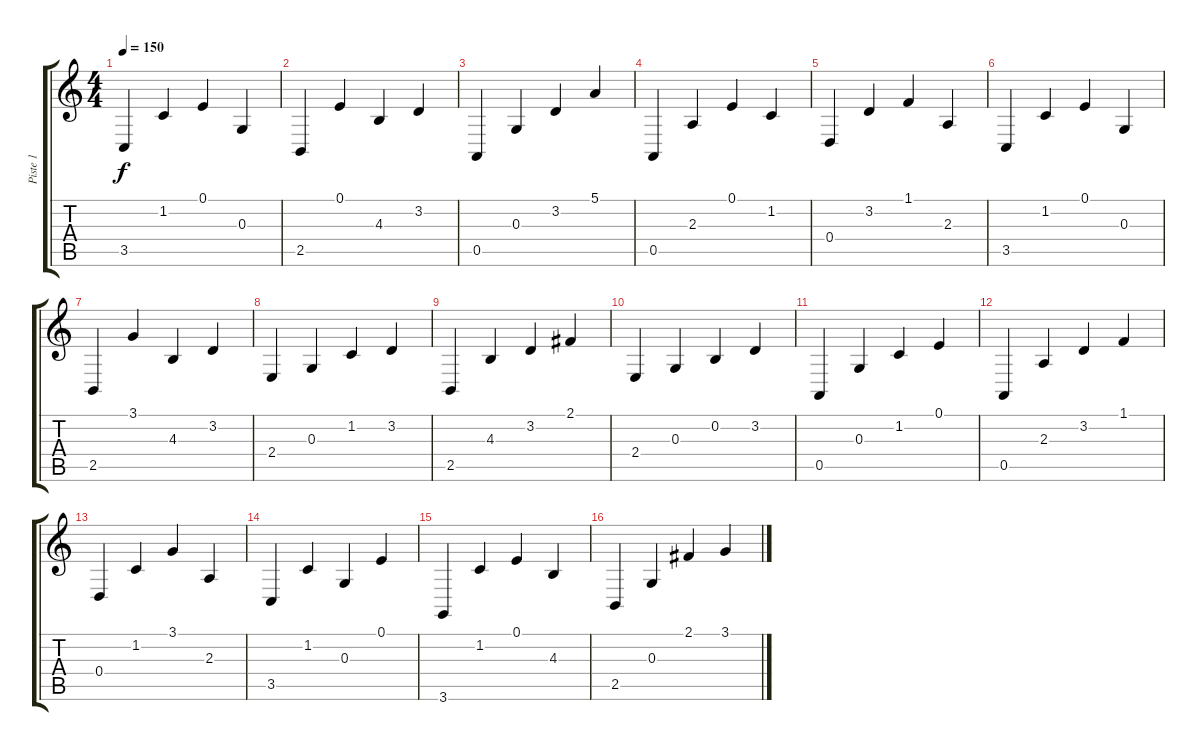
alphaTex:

\track ("Piste 1" "Piste 1") {instrument acousticgrandpiano}
\staff {score tabs}
\tuning (E4 B3 G3 D3 A2 E2) {hide}
\ts (4 4)
\tempo 150
\clef g2
\ks c
3.5.4{dy f} 1.2.4 0.1.4 0.3.4 |
2.5.4 0.1.4 4.3.4 3.2.4 |
0.5.4 0.3.4 3.2.4 5.1.4 |
0.5.4 2.3.4 0.1.4 1.2.4 |
0.4.4 3.2.4 1.1.4 2.3.4 |
3.5.4 1.2.4 0.1.4 0.3.4 |
2.5.4 3.1.4 4.3.4 3.2.4 |
2.4.4 0.3.4 1.2.4 3.2.4 |
2.5.4 4.3.4 3.2.4 2.1.4 |
2.4.4 0.3.4 0.2.4 3.2.4 |
0.5.4 0.3.4 1.2.4 0.1.4 |
0.5.4 2.3.4 3.2.4 1.1.4 |
0.4.4 1.2.4 3.1.4 2.3.4 |
3.5.4 1.2.4 0.3.4 0.1.4 |
3.6.4 1.2.4 0.1.4 4.3.4 |
2.5.4 0.3.4 2.1.4 3.1.4
